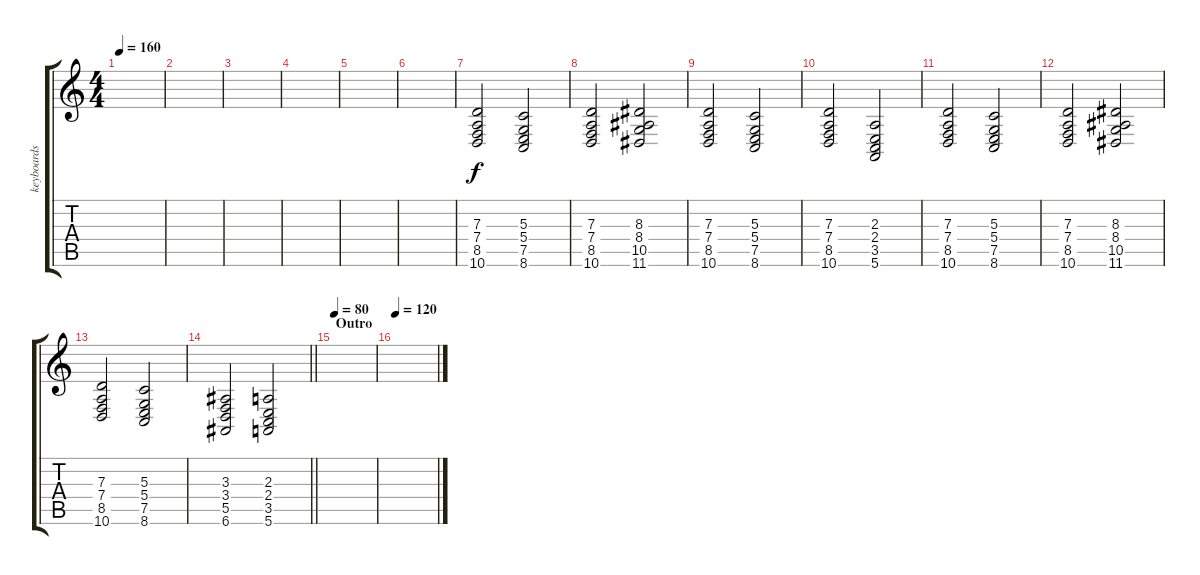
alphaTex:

\track ("keyboards 3" "keyboards ") {instrument stringensemble1}
\staff {score tabs}
\tuning (E4 B3 G3 D3 A2 E2) {hide}
\ts (4 4)
\tempo 160
\clef g2
\ks c
|
|
|
|
|
|
(7.3 7.4 8.5 10.6).2 (5.3 5.4 7.5 8.6).2 |
(7.3 7.4 8.5 10.6).2 (8.3 8.4 10.5 11.6).2 |
(7.3 7.4 8.5 10.6).2 (5.3 5.4 7.5 8.6).2 |
(7.3 7.4 8.5 10.6).2 (2.3 2.4 3.5 5.6).2 |
(7.3 7.4 8.5 10.6).2 (5.3 5.4 7.5 8.6).2 |
(7.3 7.4 8.5 10.6).2 (8.3 8.4 10.5 11.6).2 |
(7.3 7.4 8.5 10.6).2 (5.3 5.4 7.5 8.6).2 |
\barLineRight lightlight
(3.3 3.4 5.5 6.6).2 (2.3 2.4 3.5 5.6).2 |
\section ("" "Outro")
\tempo 80
|
\tempo 120
